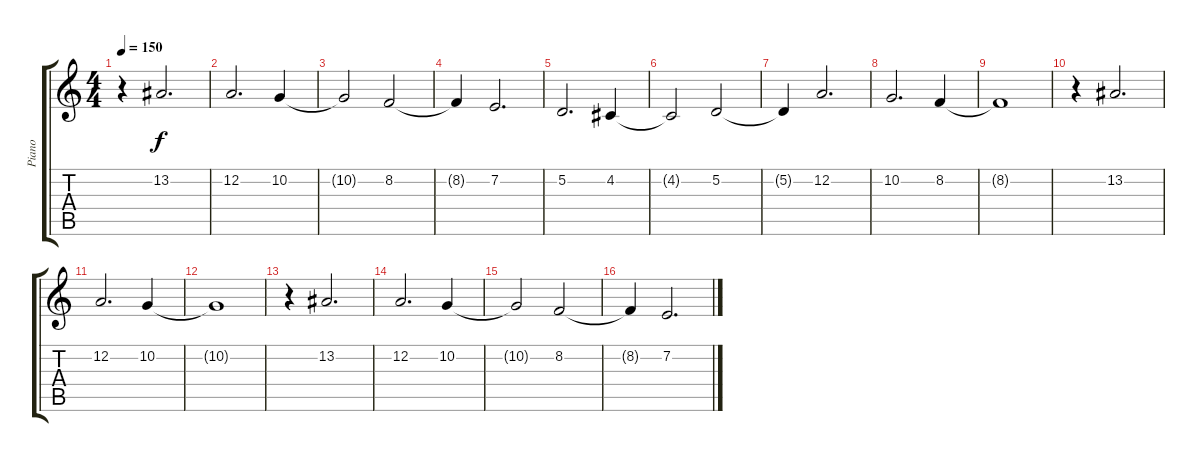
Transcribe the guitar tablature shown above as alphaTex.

\track ("Piano" "Piano") {instrument brightacousticpiano}
\staff {score tabs}
\tuning (D4 A3 F3 C3 G2 C2) {hide}
\ts (4 4)
\tempo 150
\clef g2
\ks c
r.4{dy f} 13.2.2{d} |
12.2.2{d} 10.2.4 |
10.2{t}.2 8.2.2 |
8.2{t}.4 7.2.2{d} |
5.2.2{d} 4.2.4 |
4.2{t}.2 5.2.2 |
5.2{t}.4 12.2.2{d volume 16} |
10.2.2{d} 8.2.4 |
8.2{t}.1 |
r.4 13.2.2{d} |
12.2.2{d} 10.2.4 |
10.2{t}.1 |
r.4 13.2.2{d} |
12.2.2{d} 10.2.4 |
10.2{t}.2 8.2.2 |
8.2{t}.4 7.2.2{d}
